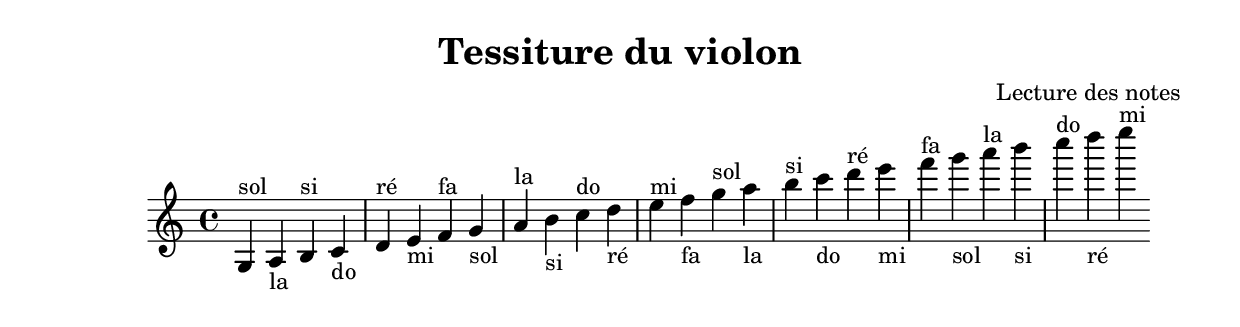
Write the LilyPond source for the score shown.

\header {
  title = "Tessiture du violon"
  composer = "Lecture des notes"
}

% do=C ré=D mi=E fa=F sol=G la=A si=B

\score {
  \relative c' {
    g^"sol" a_"la" b^"si" c_"do"
    d^"ré" e_"mi" f^"fa" g_"sol"
    a^"la" b_"si" c^"do" d_"ré"
    e^"mi" f_"fa" g^"sol" a_"la"
    b^"si" c_"do" d^"ré" e_"mi"
    f^"fa" g_"sol" a^"la" b_"si"
    c^"do" d_"ré" e^"mi"
  }

  \layout {}
  \midi {}
}